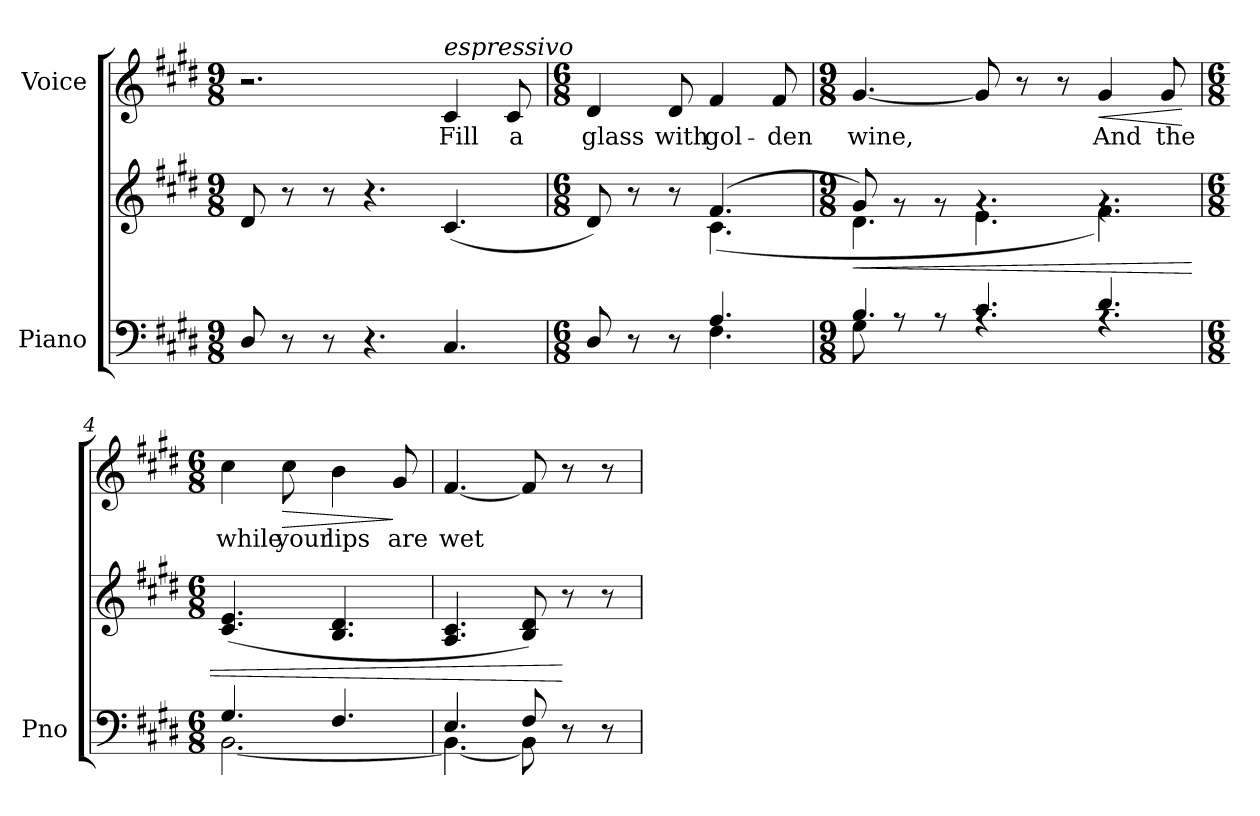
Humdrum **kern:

**kern	**kern	**dynam	**kern	**text	**dynam
*part2	*part2	*part2	*part1	*part1	*part1
*staff3	*staff2	*staff2/3	*staff1	*staff1	*staff1
*I"Piano	*	*	*I"Voice	*	*
*I'Pno	*	*	*	*	*
*clefF4	*clefG2	*	*clefG2	*	*
*k[f#c#g#d#]	*k[f#c#g#d#]	*	*k[f#c#g#d#]	*	*
*M9/8	*M9/8	*	*M9/8	*	*
=1	=1	=1	=1	=1	=1
8D#/	8d#/	.	2.r	.	.
8r	8r	.	.	.	.
8r	8r	.	.	.	.
4.r	4.r	.	.	.	.
!	!	!	!LO:TX:a:i:t=espressivo	!	!
!	!	!	!	!LO:LY:b	!
4.C#/	(<4.c#/	.	4c#/	Fill	.
!	!	!	!	!LO:LY:b	!
.	.	.	8c#/	a	.
=2	=2	=2	=2	=2	=2
*M6/8	*M6/8	*	*M6/8	*	*
*^	*^	*	*	*	*
!	!	!	!	!	!	!LO:LY:b	!
8D#/	4.ryy	8d#/)	4.ryy	.	4d#/	glass	.
8r	.	8r	.	.	.	.	.
!	!	!	!	!	!	!LO:LY:b	!
8r	.	8r	.	.	8d#/	with	.
!	!	!	!	!	!	!LO:LY:b	!
4.A/	4.F#\	(>4.f#/	(<4.c#\	.	4f#/	gol-	.
!	!	!	!	!	!	!LO:LY:b	!
.	.	.	.	.	8f#/	-den	.
=3	=3	=3	=3	=3	=3	=3	=3
*M9/8	*	*M9/8	*	*	*M9/8	*	*
!	!	!	!	!LO:HP:b	!	!LO:LY:b	!
4.B/	8G#\	8g#/)	4.d#\	<	[4.g#/	wine,	.
.	8rA	8rg	.	.	.	.	.
.	8rA	8rg	.	.	.	.	.
4.c#/	4.rA	4.rg	4.e\	.	8g#/]	.	.
.	.	.	.	.	8r	.	.
.	.	.	.	.	8r	.	.
!	!	!	!	!	!	!LO:LY:b	!LO:HP:b
4.d#/	4.rA	4.rg	4.f#\)	.	4g#/	And	<
!	!	!	!	!	!	!LO:LY:b	!
.	.	.	.	.	8g#/	the	.
*v	*v	*	*	*	*	*	*
*	*v	*v	*	*	*	*
.	.	.	.	.	[
=4	=4	=4	=4	=4	=4
*M6/8	*M6/8	*	*M6/8	*	*
*^	*	*	*	*	*
!	!	!	!	!	!LO:LY:b	!
4.G#/	[2.BB\	(>4.c#/ 4.e/	.	4cc#\	while	.
!	!	!	!	!	!LO:LY:b	!LO:HP:b
.	.	.	.	8cc#\	your	>
!	!	!	!	!	!LO:LY:b	!
4.F#/	.	4.B/ 4.d#/	.	4b\	lips	.
!	!	!	!	!	!LO:LY:b	!
.	.	.	.	8g#/	are	]
!!LO:LB:g=z
=5	=5	=5	=5	=5	=5	=5
!	!	!	!	!	!LO:LY:b	!
4.E/	4.BB\_	4.A/ 4.c#/	.	[4.f#/	wet	.
8F#/	8BB\]	8B/ 8d#/)	.	8f#/]	.	.
8r	4ryy	8r	[	8r	.	.
8r	.	8r	.	8r	.	.
*v	*v	*	*	*	*	*
=	=	=	=	=	=
*-	*-	*-	*-	*-	*-
